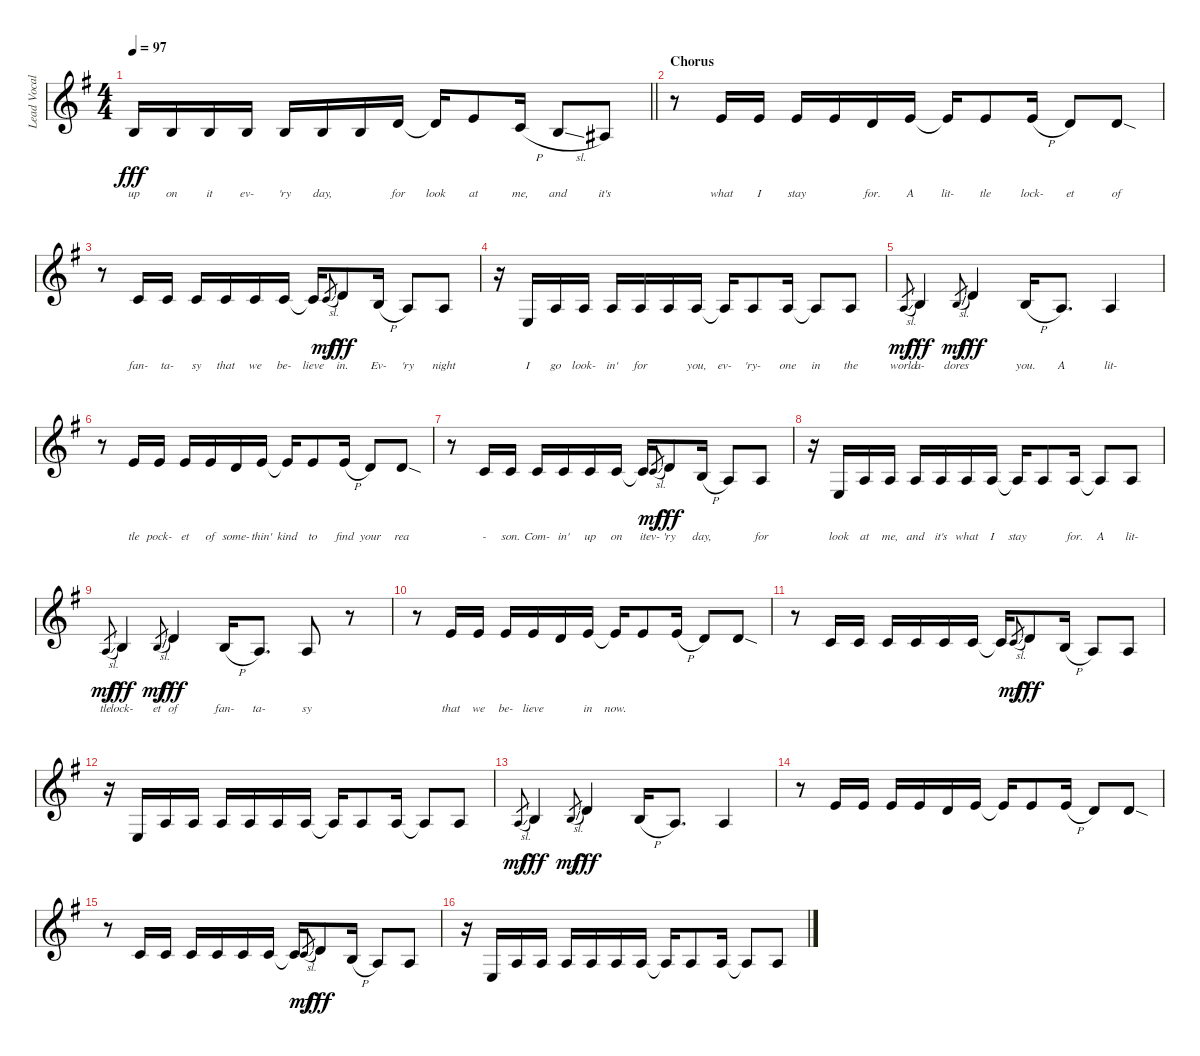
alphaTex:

\track ("Lead Vocal" "Lead Vocal") {instrument lead6voice}
\staff {score}
\tuning (E4 B3 G3 D3 A2 E2) {hide}
\ts (4 4)
\tempo 97
\clef g2
\barLineRight lightlight
\ks eminor
0.2.16{lyrics (0 "up") lyrics (1 "") lyrics (2 "") lyrics (3 "") lyrics (4 "") dy fff} 0.2.16{lyrics (0 "on") lyrics (1 "") lyrics (2 "") lyrics (3 "") lyrics (4 "")} 0.2.16{lyrics (0 "it") lyrics (1 "") lyrics (2 "") lyrics (3 "") lyrics (4 "")} 0.2.16{lyrics (0 "ev-") lyrics (1 "") lyrics (2 "") lyrics (3 "") lyrics (4 "")} 0.2.16{lyrics (0 "'ry") lyrics (1 "") lyrics (2 "") lyrics (3 "") lyrics (4 "")} 0.2.16{lyrics (0 "day,") lyrics (1 "") lyrics (2 "") lyrics (3 "") lyrics (4 "")} 0.2.16{lyrics (0 " ") lyrics (1 "") lyrics (2 "") lyrics (3 "") lyrics (4 "")} 3.2.16{lyrics (0 "for") lyrics (1 "") lyrics (2 "") lyrics (3 "") lyrics (4 "")} 3.2{t}.16{lyrics (0 "look") lyrics (1 "") lyrics (2 "") lyrics (3 "") lyrics (4 "")} 5.2.8{lyrics (0 "at") lyrics (1 "") lyrics (2 "") lyrics (3 "") lyrics (4 "")} 5.3{h}.16{lyrics (0 "me,") lyrics (1 "") lyrics (2 "") lyrics (3 "") lyrics (4 "")} 4.3{sl}.8{lyrics (0 "and") lyrics (1 "") lyrics (2 "") lyrics (3 "") lyrics (4 "")} 3.3.8{lyrics (0 "it's") lyrics (1 "") lyrics (2 "") lyrics (3 "") lyrics (4 "")} |
\section ("" "Chorus")
r.8 5.2.16{lyrics (0 "what") lyrics (1 "") lyrics (2 "") lyrics (3 "") lyrics (4 "")} 5.2.16{lyrics (0 "I") lyrics (1 "") lyrics (2 "") lyrics (3 "") lyrics (4 "")} 5.2.16{lyrics (0 "stay") lyrics (1 "") lyrics (2 "") lyrics (3 "") lyrics (4 "")} 5.2.16{lyrics (0 " ") lyrics (1 "") lyrics (2 "") lyrics (3 "") lyrics (4 "")} 3.2.16{lyrics (0 "for.") lyrics (1 "") lyrics (2 "") lyrics (3 "") lyrics (4 "")} 5.2.16{lyrics (0 "A") lyrics (1 "") lyrics (2 "") lyrics (3 "") lyrics (4 "")} 5.2{t}.16{lyrics (0 "lit-") lyrics (1 "") lyrics (2 "") lyrics (3 "") lyrics (4 "")} 5.2.8{lyrics (0 "tle") lyrics (1 "") lyrics (2 "") lyrics (3 "") lyrics (4 "")} 5.2{h}.16{lyrics (0 "lock-") lyrics (1 "") lyrics (2 "") lyrics (3 "") lyrics (4 "")} 3.2.8{lyrics (0 "et") lyrics (1 "") lyrics (2 "") lyrics (3 "") lyrics (4 "")} 3.2{sod}.8{lyrics (0 "of") lyrics (1 "") lyrics (2 "") lyrics (3 "") lyrics (4 "")} |
r.8 1.2.16{lyrics (0 "fan-") lyrics (1 "") lyrics (2 "") lyrics (3 "") lyrics (4 "")} 1.2.16{lyrics (0 "ta-") lyrics (1 "") lyrics (2 "") lyrics (3 "") lyrics (4 "")} 1.2.16{lyrics (0 "sy") lyrics (1 "") lyrics (2 "") lyrics (3 "") lyrics (4 "")} 1.2.16{lyrics (0 "that") lyrics (1 "") lyrics (2 "") lyrics (3 "") lyrics (4 "")} 1.2.16{lyrics (0 "we") lyrics (1 "") lyrics (2 "") lyrics (3 "") lyrics (4 "")} 1.2.16{lyrics (0 "be-") lyrics (1 "") lyrics (2 "") lyrics (3 "") lyrics (4 "")} 1.2{t}.16{lyrics (0 "lieve") lyrics (1 "") lyrics (2 "") lyrics (3 "") lyrics (4 "")} 1.2{sl}.8{lyrics (0 " ") lyrics (1 "") lyrics (2 "") lyrics (3 "") lyrics (4 "") gr dy mf} 3.2.8{lyrics (0 "in.") lyrics (1 "") lyrics (2 "") lyrics (3 "") lyrics (4 "") dy fff} 4.3{h}.16{lyrics (0 "Ev-") lyrics (1 "") lyrics (2 "") lyrics (3 "") lyrics (4 "")} 2.3.8{lyrics (0 "'ry") lyrics (1 "") lyrics (2 "") lyrics (3 "") lyrics (4 "")} 2.3.8{lyrics (0 "night") lyrics (1 "") lyrics (2 "") lyrics (3 "") lyrics (4 "")} |
r.16 2.4.16{lyrics (0 "I") lyrics (1 "") lyrics (2 "") lyrics (3 "") lyrics (4 "")} 2.3.16{lyrics (0 "go") lyrics (1 "") lyrics (2 "") lyrics (3 "") lyrics (4 "")} 2.3.16{lyrics (0 "look-") lyrics (1 "") lyrics (2 "") lyrics (3 "") lyrics (4 "")} 2.3.16{lyrics (0 "in'") lyrics (1 "") lyrics (2 "") lyrics (3 "") lyrics (4 "")} 2.3.16{lyrics (0 "for") lyrics (1 "") lyrics (2 "") lyrics (3 "") lyrics (4 "")} 2.3.16{lyrics (0 " ") lyrics (1 "") lyrics (2 "") lyrics (3 "") lyrics (4 "")} 2.3.16{lyrics (0 "you,") lyrics (1 "") lyrics (2 "") lyrics (3 "") lyrics (4 "")} 2.3{t}.16{lyrics (0 "ev-") lyrics (1 "") lyrics (2 "") lyrics (3 "") lyrics (4 "")} 2.3.8{lyrics (0 "'ry-") lyrics (1 "") lyrics (2 "") lyrics (3 "") lyrics (4 "")} 2.3.16{lyrics (0 "one") lyrics (1 "") lyrics (2 "") lyrics (3 "") lyrics (4 "")} 2.3{t}.8{lyrics (0 "in") lyrics (1 "") lyrics (2 "") lyrics (3 "") lyrics (4 "")} 2.3.8{lyrics (0 "the") lyrics (1 "") lyrics (2 "") lyrics (3 "") lyrics (4 "")} |
2.3{sl}.8{lyrics (0 "world") lyrics (1 "") lyrics (2 "") lyrics (3 "") lyrics (4 "") gr dy mf} 4.3.4{lyrics (0 "a-") lyrics (1 "") lyrics (2 "") lyrics (3 "") lyrics (4 "") dy fff} 0.2{sl}.8{lyrics (0 "dores") lyrics (1 "") lyrics (2 "") lyrics (3 "") lyrics (4 "") gr dy mf} 3.2.4{lyrics (0 " ") lyrics (1 "") lyrics (2 "") lyrics (3 "") lyrics (4 "") dy fff} 4.3{h}.16{lyrics (0 "you.") lyrics (1 "") lyrics (2 "") lyrics (3 "") lyrics (4 "")} 2.3.8{d lyrics (0 "A") lyrics (1 "") lyrics (2 "") lyrics (3 "") lyrics (4 "")} 2.3.4{lyrics (0 "lit-") lyrics (1 "") lyrics (2 "") lyrics (3 "") lyrics (4 "")} |
r.8 5.2.16{lyrics (0 "tle") lyrics (1 "") lyrics (2 "") lyrics (3 "") lyrics (4 "")} 5.2.16{lyrics (0 "pock-") lyrics (1 "") lyrics (2 "") lyrics (3 "") lyrics (4 "")} 5.2.16{lyrics (0 "et") lyrics (1 "") lyrics (2 "") lyrics (3 "") lyrics (4 "")} 5.2.16{lyrics (0 "of") lyrics (1 "") lyrics (2 "") lyrics (3 "") lyrics (4 "")} 3.2.16{lyrics (0 "some-") lyrics (1 "") lyrics (2 "") lyrics (3 "") lyrics (4 "")} 5.2.16{lyrics (0 "thin'") lyrics (1 "") lyrics (2 "") lyrics (3 "") lyrics (4 "")} 5.2{t}.16{lyrics (0 "kind") lyrics (1 "") lyrics (2 "") lyrics (3 "") lyrics (4 "")} 5.2.8{lyrics (0 "to") lyrics (1 "") lyrics (2 "") lyrics (3 "") lyrics (4 "")} 5.2{h}.16{lyrics (0 "find") lyrics (1 "") lyrics (2 "") lyrics (3 "") lyrics (4 "")} 3.2.8{lyrics (0 "your") lyrics (1 "") lyrics (2 "") lyrics (3 "") lyrics (4 "")} 3.2{sod}.8{lyrics (0 "rea") lyrics (1 "") lyrics (2 "") lyrics (3 "") lyrics (4 "")} |
r.8 1.2.16{lyrics (0 "-") lyrics (1 "") lyrics (2 "") lyrics (3 "") lyrics (4 "")} 1.2.16{lyrics (0 "son.") lyrics (1 "") lyrics (2 "") lyrics (3 "") lyrics (4 "")} 1.2.16{lyrics (0 "Com-") lyrics (1 "") lyrics (2 "") lyrics (3 "") lyrics (4 "")} 1.2.16{lyrics (0 "in'") lyrics (1 "") lyrics (2 "") lyrics (3 "") lyrics (4 "")} 1.2.16{lyrics (0 "up") lyrics (1 "") lyrics (2 "") lyrics (3 "") lyrics (4 "")} 1.2.16{lyrics (0 "on") lyrics (1 "") lyrics (2 "") lyrics (3 "") lyrics (4 "")} 1.2{t}.16{lyrics (0 "it") lyrics (1 "") lyrics (2 "") lyrics (3 "") lyrics (4 "")} 1.2{sl}.8{lyrics (0 "ev-") lyrics (1 "") lyrics (2 "") lyrics (3 "") lyrics (4 "") gr dy mf} 3.2.8{lyrics (0 "'ry") lyrics (1 "") lyrics (2 "") lyrics (3 "") lyrics (4 "") dy fff} 4.3{h}.16{lyrics (0 "day,") lyrics (1 "") lyrics (2 "") lyrics (3 "") lyrics (4 "")} 2.3.8{lyrics (0 " ") lyrics (1 "") lyrics (2 "") lyrics (3 "") lyrics (4 "")} 2.3.8{lyrics (0 "for") lyrics (1 "") lyrics (2 "") lyrics (3 "") lyrics (4 "")} |
r.16 2.4.16{lyrics (0 "look") lyrics (1 "") lyrics (2 "") lyrics (3 "") lyrics (4 "")} 2.3.16{lyrics (0 "at") lyrics (1 "") lyrics (2 "") lyrics (3 "") lyrics (4 "")} 2.3.16{lyrics (0 "me,") lyrics (1 "") lyrics (2 "") lyrics (3 "") lyrics (4 "")} 2.3.16{lyrics (0 "and") lyrics (1 "") lyrics (2 "") lyrics (3 "") lyrics (4 "")} 2.3.16{lyrics (0 "it's") lyrics (1 "") lyrics (2 "") lyrics (3 "") lyrics (4 "")} 2.3.16{lyrics (0 "what") lyrics (1 "") lyrics (2 "") lyrics (3 "") lyrics (4 "")} 2.3.16{lyrics (0 "I") lyrics (1 "") lyrics (2 "") lyrics (3 "") lyrics (4 "")} 2.3{t}.16{lyrics (0 "stay") lyrics (1 "") lyrics (2 "") lyrics (3 "") lyrics (4 "")} 2.3.8{lyrics (0 " ") lyrics (1 "") lyrics (2 "") lyrics (3 "") lyrics (4 "")} 2.3.16{lyrics (0 "for.") lyrics (1 "") lyrics (2 "") lyrics (3 "") lyrics (4 "")} 2.3{t}.8{lyrics (0 "A") lyrics (1 "") lyrics (2 "") lyrics (3 "") lyrics (4 "")} 2.3.8{lyrics (0 "lit-") lyrics (1 "") lyrics (2 "") lyrics (3 "") lyrics (4 "")} |
2.3{sl}.8{lyrics (0 "tle") lyrics (1 "") lyrics (2 "") lyrics (3 "") lyrics (4 "") gr dy mf} 4.3.4{lyrics (0 "lock-") lyrics (1 "") lyrics (2 "") lyrics (3 "") lyrics (4 "") dy fff} 0.2{sl}.8{lyrics (0 "et") lyrics (1 "") lyrics (2 "") lyrics (3 "") lyrics (4 "") gr dy mf} 3.2.4{lyrics (0 "of") lyrics (1 "") lyrics (2 "") lyrics (3 "") lyrics (4 "") dy fff} 4.3{h}.16{lyrics (0 "fan-") lyrics (1 "") lyrics (2 "") lyrics (3 "") lyrics (4 "")} 2.3.8{d lyrics (0 "ta-") lyrics (1 "") lyrics (2 "") lyrics (3 "") lyrics (4 "")} 2.3.8{lyrics (0 "sy") lyrics (1 "") lyrics (2 "") lyrics (3 "") lyrics (4 "")} r.8 |
r.8 5.2.16{lyrics (0 "that") lyrics (1 "") lyrics (2 "") lyrics (3 "") lyrics (4 "")} 5.2.16{lyrics (0 "we") lyrics (1 "") lyrics (2 "") lyrics (3 "") lyrics (4 "")} 5.2.16{lyrics (0 "be-") lyrics (1 "") lyrics (2 "") lyrics (3 "") lyrics (4 "")} 5.2.16{lyrics (0 "lieve") lyrics (1 "") lyrics (2 "") lyrics (3 "") lyrics (4 "")} 3.2.16{lyrics (0 " ") lyrics (1 "") lyrics (2 "") lyrics (3 "") lyrics (4 "")} 5.2.16{lyrics (0 "in") lyrics (1 "") lyrics (2 "") lyrics (3 "") lyrics (4 "")} 5.2{t}.16{lyrics (0 "now.") lyrics (1 "") lyrics (2 "") lyrics (3 "") lyrics (4 "")} 5.2.8{lyrics (0 " ") lyrics (1 "") lyrics (2 "") lyrics (3 "") lyrics (4 "")} 5.2{h}.16 3.2.8 3.2{sod}.8 |
r.8 1.2.16 1.2.16 1.2.16 1.2.16 1.2.16 1.2.16 1.2{t}.16 1.2{sl}.8{gr dy mf} 3.2.8{dy fff} 4.3{h}.16 2.3.8 2.3.8 |
r.16 2.4.16 2.3.16 2.3.16 2.3.16 2.3.16 2.3.16 2.3.16 2.3{t}.16 2.3.8 2.3.16 2.3{t}.8 2.3.8 |
2.3{sl}.8{gr dy mf} 4.3.4{dy fff} 0.2{sl}.8{gr dy mf} 3.2.4{dy fff} 4.3{h}.16 2.3.8{d} 2.3.4 |
r.8 5.2.16 5.2.16 5.2.16 5.2.16 3.2.16 5.2.16 5.2{t}.16 5.2.8 5.2{h}.16 3.2.8 3.2{sod}.8 |
r.8 1.2.16 1.2.16 1.2.16 1.2.16 1.2.16 1.2.16 1.2{t}.16 1.2{sl}.8{gr dy mf} 3.2.8{dy fff} 4.3{h}.16 2.3.8 2.3.8 |
r.16 2.4.16 2.3.16 2.3.16 2.3.16 2.3.16 2.3.16 2.3.16 2.3{t}.16 2.3.8 2.3.16 2.3{t}.8 2.3.8
